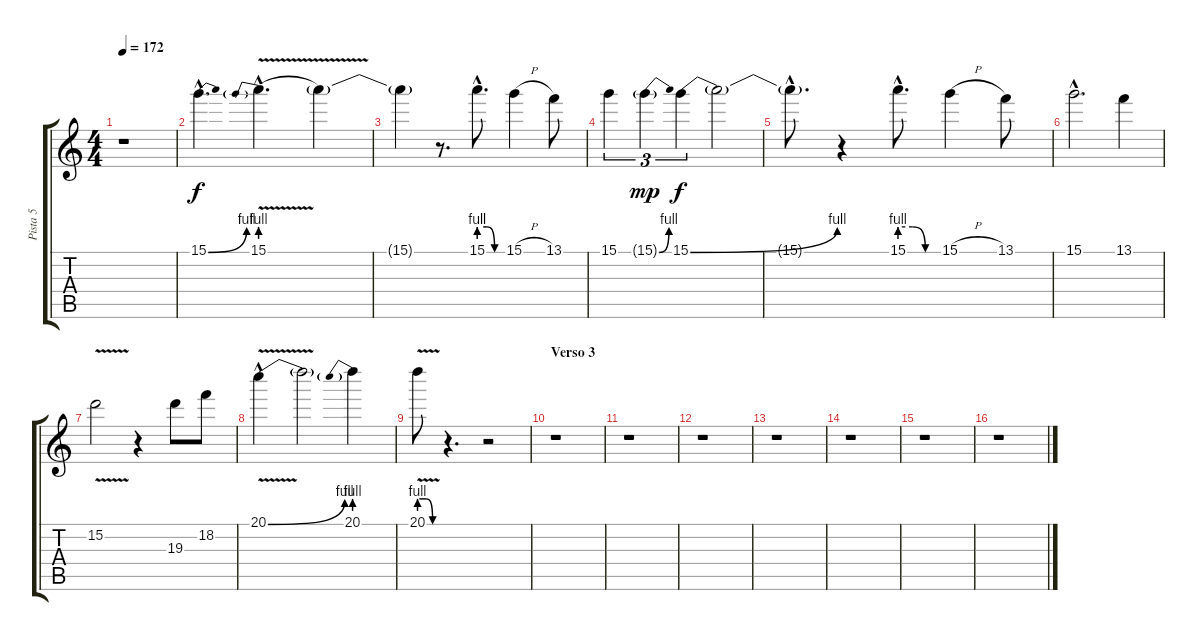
\track ("Pista 5" "Pista 5") {instrument distortionguitar}
\staff {score tabs}
\tuning (E4 B3 G3 D3 A2 E2) {hide}
\ts (4 4)
\tempo 172
\clef g2
\ks c
r.1{dy f} |
15.1{be (bend 0 0 60 4) hac}.4{d} 15.1{be (prebend 0 4 60 4) v hac}.4{d} 15.1{t}.4 |
15.1{t}.4 r.8{d} 15.1{be (custom 0 4 20 4 40 0 60 0) hac}.8{d} 15.1{h}.4 13.1.8 |
15.1.4{tu (3 2)} 15.1{be (bend 0 0 60 4) g}.4{tu (3 2) dy mp} 15.1{be (bend 0 0 60 4)}.4{tu (3 2) dy f} 15.1{t}.2 |
15.1{hac t}.8{d} r.4 15.1{be (custom 0 4 20 4 40 0 60 0) hac}.8{d} 15.1{h}.4 13.1.8 |
15.1{hac}.2{d} 13.1.4 |
15.2{v}.2 r.4 19.3.8 18.2.8 |
20.1{be (bend 0 0 60 4) v hac}.4 20.1{t}.2 20.1{be (prebend 0 4 60 4)}.4 |
20.1{be (custom 0 4 20 4 40 0 60 0) v}.8 r.4{d} r.2 |
\section ("" "Verso 3")
r.1 |
r.1 |
r.1 |
r.1 |
r.1 |
r.1 |
r.1
